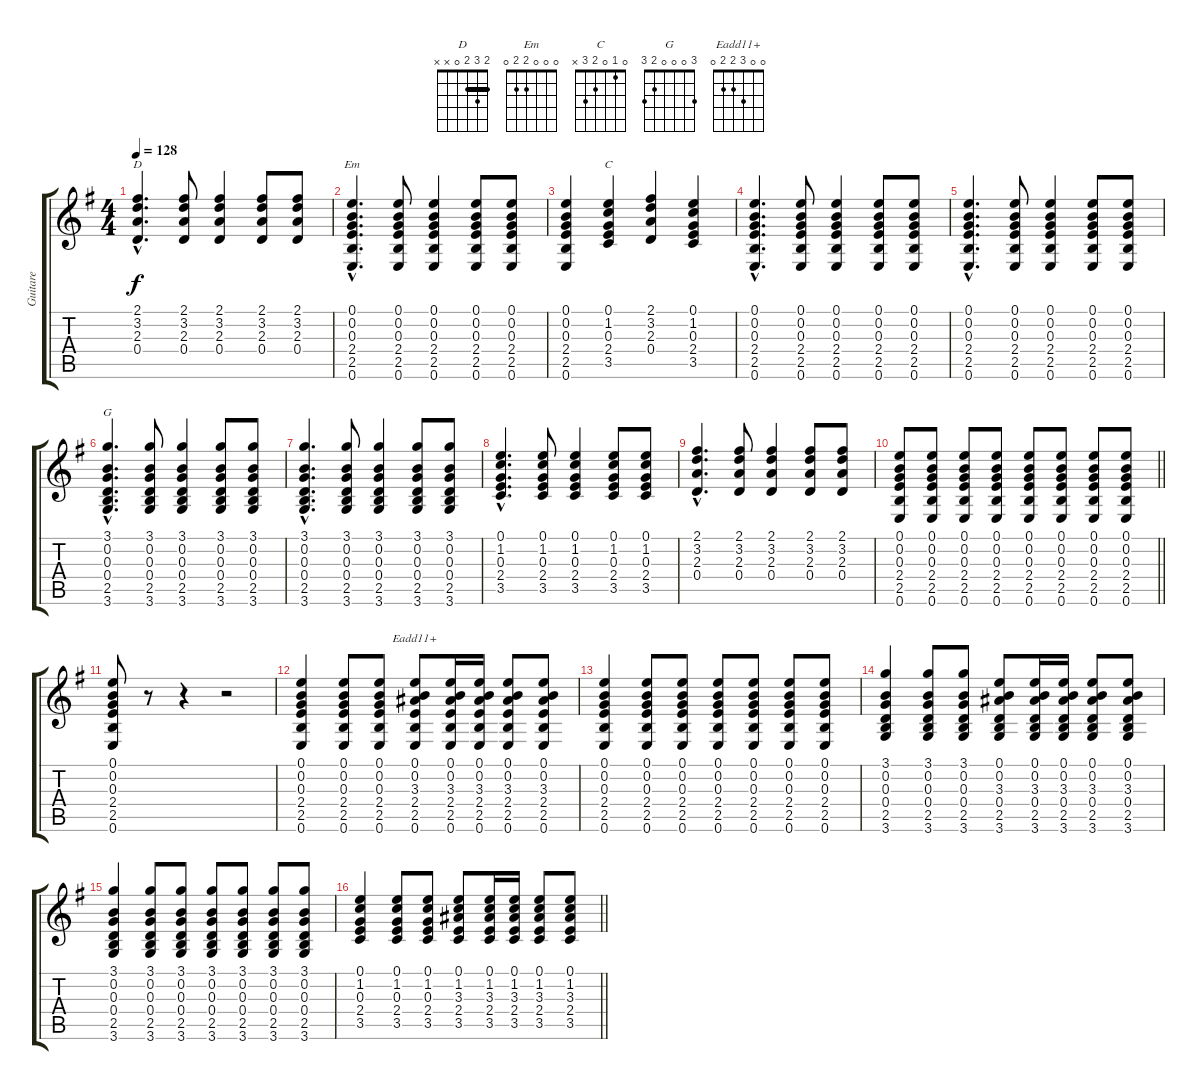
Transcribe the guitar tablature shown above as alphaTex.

\track ("Guitare" "Guitare") {instrument acousticguitarsteel}
\staff {score tabs}
\tuning (E4 B3 G3 D3 A2 E2) {hide}
\chord ("D" 2 3 2 0 x x) {barre 2}
\chord ("Em" 0 0 0 2 2 0)
\chord ("C" 0 1 0 2 3 x)
\chord ("G" 3 0 0 0 2 3)
\chord ("Eadd11+" 0 0 3 2 2 0)
\ts (4 4)
\tempo 128
\clef g2
\ks g
(2.1{hac} 3.2{hac} 2.3{hac} 0.4{hac}).4{d ch "D" dy f} (2.1 3.2 2.3 0.4).8 (2.1 3.2 2.3 0.4).4 (2.1 3.2 2.3 0.4).8 (2.1 3.2 2.3 0.4).8 |
(0.1{hac} 0.2{hac} 0.3{hac} 2.4{hac} 2.5{hac} 0.6{hac}).4{d ch "Em"} (0.1 0.2 0.3 2.4 2.5 0.6).8 (0.1 0.2 0.3 2.4 2.5 0.6).4 (0.1 0.2 0.3 2.4 2.5 0.6).8 (0.1 0.2 0.3 2.4 2.5 0.6).8 |
(0.1 0.2 0.3 2.4 2.5 0.6).4 (0.1 1.2 0.3 2.4 3.5).4{ch "C"} (2.1 3.2 2.3 0.4).4 (0.1 1.2 0.3 2.4 3.5).4 |
(0.1{hac} 0.2{hac} 0.3{hac} 2.4{hac} 2.5{hac} 0.6{hac}).4{d} (0.1 0.2 0.3 2.4 2.5 0.6).8 (0.1 0.2 0.3 2.4 2.5 0.6).4 (0.1 0.2 0.3 2.4 2.5 0.6).8 (0.1 0.2 0.3 2.4 2.5 0.6).8 |
(0.1{hac} 0.2{hac} 0.3{hac} 2.4{hac} 2.5{hac} 0.6{hac}).4{d} (0.1 0.2 0.3 2.4 2.5 0.6).8 (0.1 0.2 0.3 2.4 2.5 0.6).4 (0.1 0.2 0.3 2.4 2.5 0.6).8 (0.1 0.2 0.3 2.4 2.5 0.6).8 |
(3.1{hac} 0.2{hac} 0.3{hac} 0.4{hac} 2.5{hac} 3.6{hac}).4{d ch "G"} (3.1 0.2 0.3 0.4 2.5 3.6).8 (3.1 0.2 0.3 0.4 2.5 3.6).4 (3.1 0.2 0.3 0.4 2.5 3.6).8 (3.1 0.2 0.3 0.4 2.5 3.6).8 |
(3.1{hac} 0.2{hac} 0.3{hac} 0.4{hac} 2.5{hac} 3.6{hac}).4{d} (3.1 0.2 0.3 0.4 2.5 3.6).8 (3.1 0.2 0.3 0.4 2.5 3.6).4 (3.1 0.2 0.3 0.4 2.5 3.6).8 (3.1 0.2 0.3 0.4 2.5 3.6).8 |
(0.1{hac} 1.2{hac} 0.3{hac} 2.4{hac} 3.5{hac}).4{d} (0.1 1.2 0.3 2.4 3.5).8 (0.1 1.2 0.3 2.4 3.5).4 (0.1 1.2 0.3 2.4 3.5).8 (0.1 1.2 0.3 2.4 3.5).8 |
(2.1{hac} 3.2{hac} 2.3{hac} 0.4{hac}).4{d} (2.1 3.2 2.3 0.4).8 (2.1 3.2 2.3 0.4).4 (2.1 3.2 2.3 0.4).8 (2.1 3.2 2.3 0.4).8 |
\barLineRight lightlight
(0.1 0.2 0.3 2.4 2.5 0.6).8 (0.1 0.2 0.3 2.4 2.5 0.6).8 (0.1 0.2 0.3 2.4 2.5 0.6).8 (0.1 0.2 0.3 2.4 2.5 0.6).8 (0.1 0.2 0.3 2.4 2.5 0.6).8 (0.1 0.2 0.3 2.4 2.5 0.6).8 (0.1 0.2 0.3 2.4 2.5 0.6).8 (0.1 0.2 0.3 2.4 2.5 0.6).8 |
(0.1 0.2 0.3 2.4 2.5 0.6).8 r.8 r.4 r.2 |
(0.1 0.2 0.3 2.4 2.5 0.6).4 (0.1 0.2 0.3 2.4 2.5 0.6).8 (0.1 0.2 0.3 2.4 2.5 0.6).8 (0.1 0.2 3.3 2.4 2.5 0.6).8{ch "Eadd11+"} (0.1 0.2 3.3 2.4 2.5 0.6).16 (0.1 0.2 3.3 2.4 2.5 0.6).16 (0.1 0.2 3.3 2.4 2.5 0.6).8 (0.1 0.2 3.3 2.4 2.5 0.6).8 |
(0.1 0.2 0.3 2.4 2.5 0.6).4 (0.1 0.2 0.3 2.4 2.5 0.6).8 (0.1 0.2 0.3 2.4 2.5 0.6).8 (0.1 0.2 0.3 2.4 2.5 0.6).8 (0.1 0.2 0.3 2.4 2.5 0.6).8 (0.1 0.2 0.3 2.4 2.5 0.6).8 (0.1 0.2 0.3 2.4 2.5 0.6).8 |
(3.1 0.2 0.3 0.4 2.5 3.6).4 (3.1 0.2 0.3 0.4 2.5 3.6).8 (3.1 0.2 0.3 0.4 2.5 3.6).8 (0.1 0.2 3.3 0.4 2.5 3.6).8 (0.1 0.2 3.3 0.4 2.5 3.6).16 (0.1 0.2 3.3 0.4 2.5 3.6).16 (0.1 0.2 3.3 0.4 2.5 3.6).8 (0.1 0.2 3.3 0.4 2.5 3.6).8 |
(3.1 0.2 0.3 0.4 2.5 3.6).4 (3.1 0.2 0.3 0.4 2.5 3.6).8 (3.1 0.2 0.3 0.4 2.5 3.6).8 (3.1 0.2 0.3 0.4 2.5 3.6).8 (3.1 0.2 0.3 0.4 2.5 3.6).8 (3.1 0.2 0.3 0.4 2.5 3.6).8 (3.1 0.2 0.3 0.4 2.5 3.6).8 |
\barLineRight lightlight
(0.1 1.2 0.3 2.4 3.5).4 (0.1 1.2 0.3 2.4 3.5).8 (0.1 1.2 0.3 2.4 3.5).8 (0.1 1.2 3.3 2.4 3.5).8 (0.1 1.2 3.3 2.4 3.5).16 (0.1 1.2 3.3 2.4 3.5).16 (0.1 1.2 3.3 2.4 3.5).8 (0.1 1.2 3.3 2.4 3.5).8
